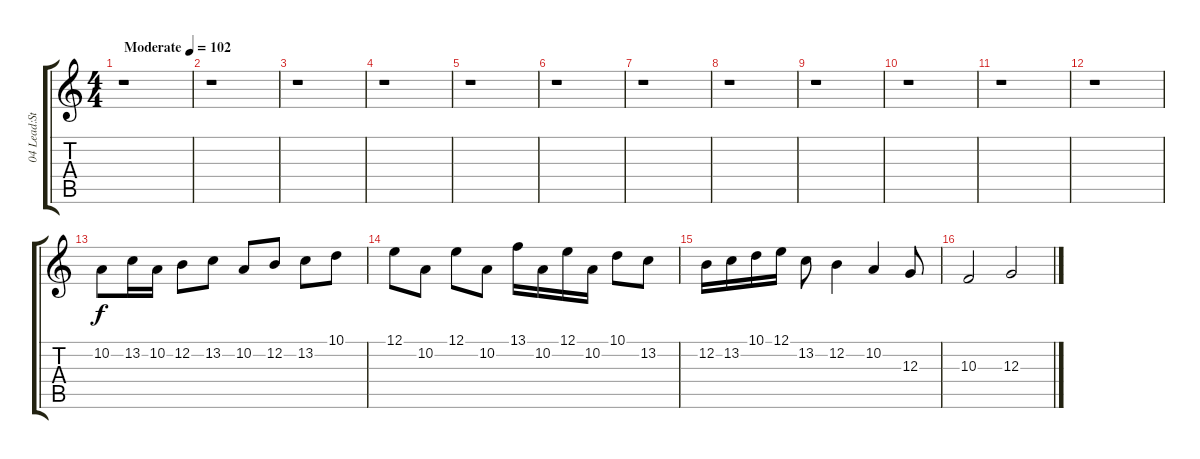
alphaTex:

\track ("04 Lead:Strings" "04 Lead:St") {instrument tremolostrings}
\staff {score tabs}
\tuning (E4 B3 G3 D3 A2 E2) {hide}
\ts (4 4)
\tempo (102 "Moderate")
\clef g2
\ks c
r.1{dy f instrument tremolostrings} |
r.1 |
r.1 |
r.1 |
r.1 |
r.1 |
r.1 |
r.1 |
r.1 |
r.1 |
r.1 |
r.1 |
10.2.8 13.2.16 10.2.16 12.2.8 13.2.8 10.2.8 12.2.8 13.2.8 10.1.8 |
12.1.8 10.2.8 12.1.8 10.2.8 13.1.16 10.2.16 12.1.16 10.2.16 10.1.8 13.2.8 |
12.2.16 13.2.16 10.1.16 12.1.16 13.2.8 12.2.4 10.2.4 12.3.8 |
10.3.2 12.3.2
